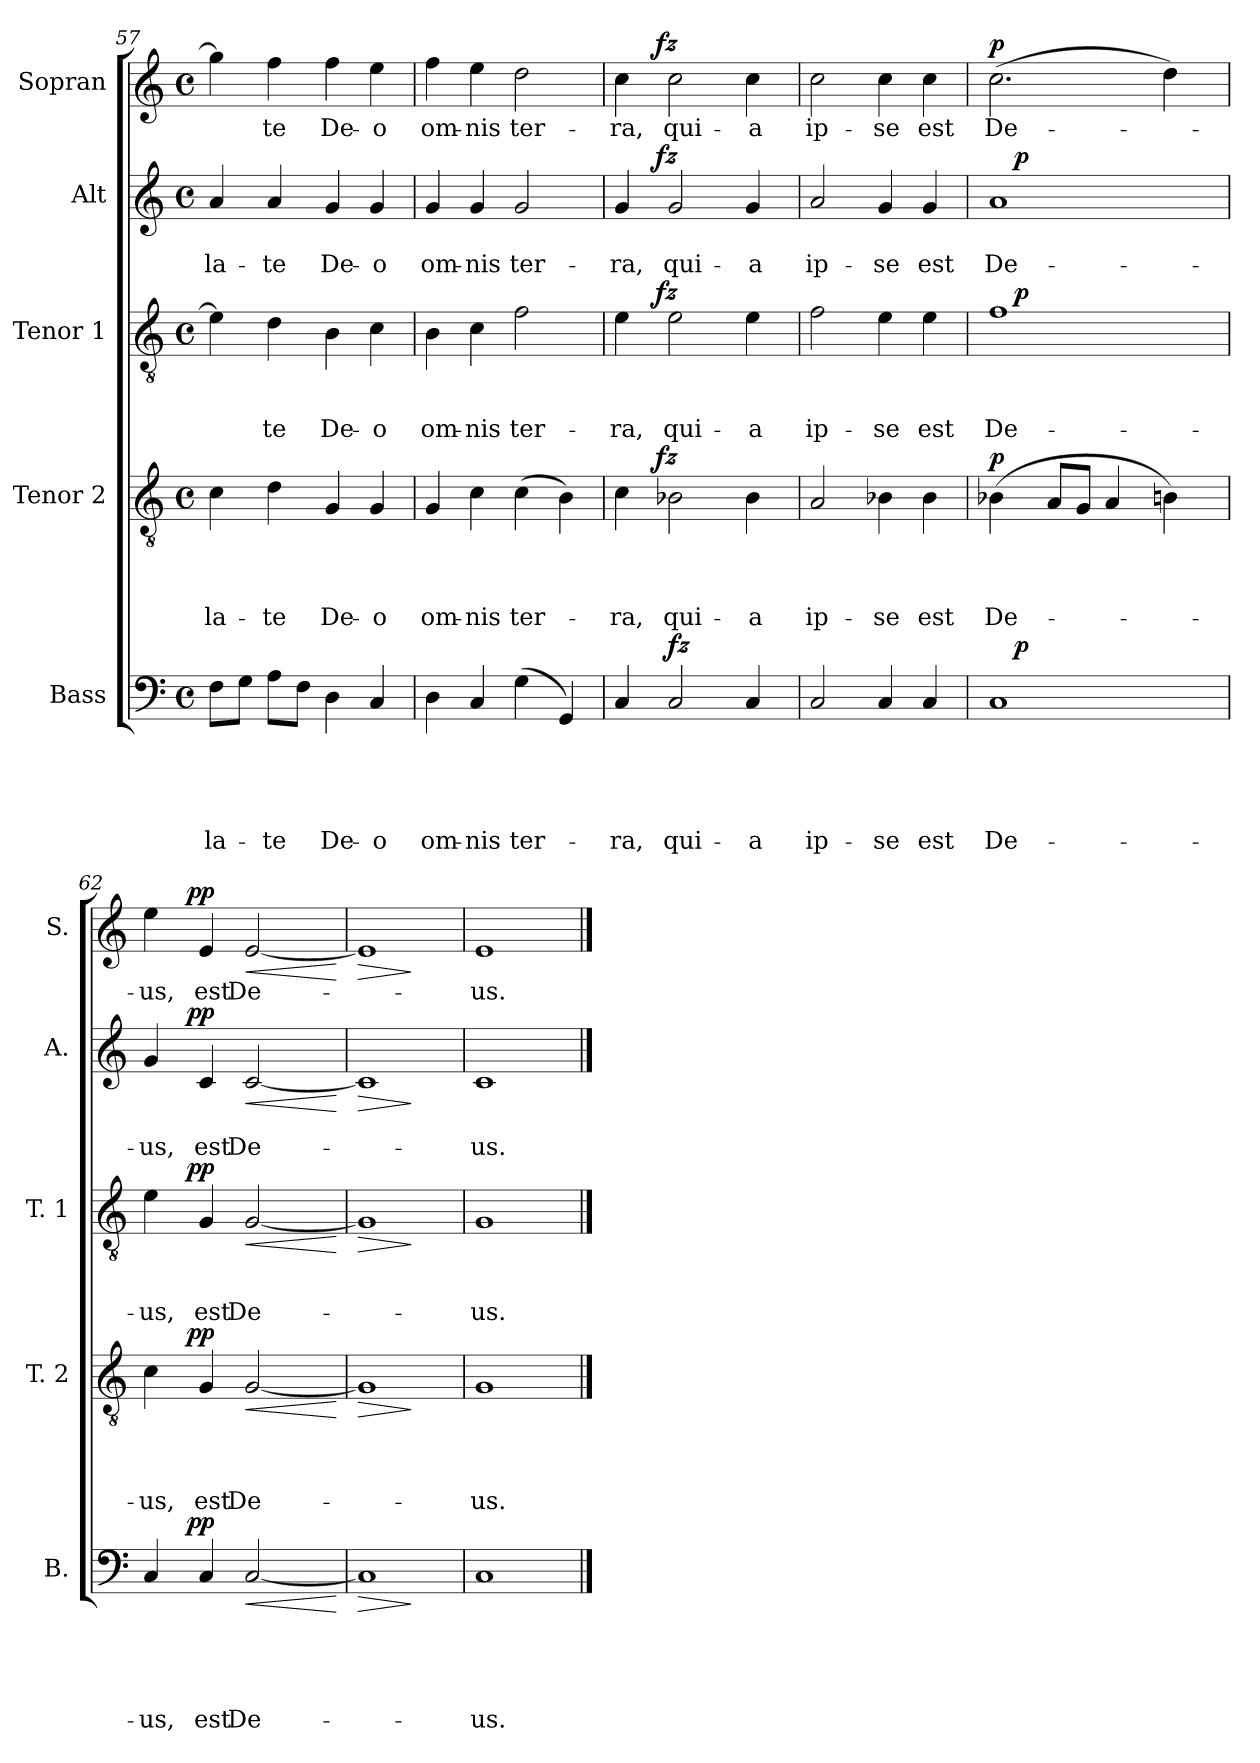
**kern	**text	**text	**text	**text	**text	**dynam	**kern	**text	**text	**text	**text	**dynam	**kern	**text	**text	**text	**dynam	**kern	**text	**text	**dynam	**kern	**text	**dynam
*part5	*part5	*part5	*part5	*part5	*part5	*part5	*part4	*part4	*part4	*part4	*part4	*part4	*part3	*part3	*part3	*part3	*part3	*part2	*part2	*part2	*part2	*part1	*part1	*part1
*staff5	*staff5	*staff5	*staff5	*staff5	*staff5	*staff5	*staff4	*staff4	*staff4	*staff4	*staff4	*staff4	*staff3	*staff3	*staff3	*staff3	*staff3	*staff2	*staff2	*staff2	*staff2	*staff1	*staff1	*staff1
*I"Bass	*	*	*	*	*	*	*I"Tenor 2	*	*	*	*	*	*I"Tenor 1	*	*	*	*	*I"Alt	*	*	*	*I"Sopran	*	*
*I'B.	*	*	*	*	*	*	*I'T. 2	*	*	*	*	*	*I'T. 1	*	*	*	*	*I'A.	*	*	*	*I'S.	*	*
*clefF4	*	*	*	*	*	*	*clefGv2	*	*	*	*	*	*clefGv2	*	*	*	*	*clefG2	*	*	*	*clefG2	*	*
*k[]	*	*	*	*	*	*	*k[]	*	*	*	*	*	*k[]	*	*	*	*	*k[]	*	*	*	*k[]	*	*
*C:	*	*	*	*	*	*	*C:	*	*	*	*	*	*C:	*	*	*	*	*C:	*	*	*	*C:	*	*
*M4/4	*	*	*	*	*	*	*M4/4	*	*	*	*	*	*M4/4	*	*	*	*	*M4/4	*	*	*	*M4/4	*	*
*met(c)	*	*	*	*	*	*	*met(c)	*	*	*	*	*	*met(c)	*	*	*	*	*met(c)	*	*	*	*met(c)	*	*
=57	=57	=57	=57	=57	=57	=57	=57	=57	=57	=57	=57	=57	=57	=57	=57	=57	=57	=57	=57	=57	=57	=57	=57	=57
!	!	!	!	!	!LO:LY:b	!	!	!	!	!	!LO:LY:b	!	!	!	!	!	!	!	!	!LO:LY:b	!	!	!	!
8F\L	.	.	.	.	-la-	.	4c\	.	.	.	-la-	.	4e\]	.	.	.	.	4a/	.	-la-	.	4gg\]	.	.
8G\J	.	.	.	.	.	.	.	.	.	.	.	.	.	.	.	.	.	.	.	.	.	.	.	.
!	!	!	!	!	!LO:LY:b	!	!	!	!	!	!LO:LY:b	!	!	!	!	!LO:LY:b	!	!	!	!LO:LY:b	!	!	!LO:LY:b	!
8A\L	.	.	.	.	-te	.	4d\	.	.	.	-te	.	4d\	.	.	-te	.	4a/	.	-te	.	4ff\	-te	.
8F\J	.	.	.	.	.	.	.	.	.	.	.	.	.	.	.	.	.	.	.	.	.	.	.	.
!	!	!	!	!	!LO:LY:b	!	!	!	!	!	!LO:LY:b	!	!	!	!	!LO:LY:b	!	!	!	!LO:LY:b	!	!	!LO:LY:b	!
4D\	.	.	.	.	De-	.	4G/	.	.	.	De-	.	4B\	.	.	De-	.	4g/	.	De-	.	4ff\	De-	.
!	!	!	!	!	!LO:LY:b	!	!	!	!	!	!LO:LY:b	!	!	!	!	!LO:LY:b	!	!	!	!LO:LY:b	!	!	!LO:LY:b	!
4C/	.	.	.	.	-o	.	4G/	.	.	.	-o	.	4c\	.	.	-o	.	4g/	.	-o	.	4ee\	-o	.
=58	=58	=58	=58	=58	=58	=58	=58	=58	=58	=58	=58	=58	=58	=58	=58	=58	=58	=58	=58	=58	=58	=58	=58	=58
!	!	!	!	!	!LO:LY:b	!	!	!	!	!	!LO:LY:b	!	!	!	!	!LO:LY:b	!	!	!	!LO:LY:b	!	!	!LO:LY:b	!
4D\	.	.	.	.	om-	.	4G/	.	.	.	om-	.	4B\	.	.	om-	.	4g/	.	om-	.	4ff\	om-	.
!	!	!	!	!	!LO:LY:b	!	!	!	!	!	!LO:LY:b	!	!	!	!	!LO:LY:b	!	!	!	!LO:LY:b	!	!	!LO:LY:b	!
4C/	.	.	.	.	-nis	.	4c\	.	.	.	-nis	.	4c\	.	.	-nis	.	4g/	.	-nis	.	4ee\	-nis	.
!	!	!	!	!	!LO:LY:b	!	!	!	!	!	!LO:LY:b	!	!	!	!	!LO:LY:b	!	!	!	!LO:LY:b	!	!	!LO:LY:b	!
(>4G\	.	.	.	.	ter-	.	(>4c\	.	.	.	ter-	.	2f\	.	.	ter-	.	2g/	.	ter-	.	2dd\	ter-	.
4GG/)	.	.	.	.	.	.	4B\)	.	.	.	.	.	.	.	.	.	.	.	.	.	.	.	.	.
!!LO:PB:g=z
=59	=59	=59	=59	=59	=59	=59	=59	=59	=59	=59	=59	=59	=59	=59	=59	=59	=59	=59	=59	=59	=59	=59	=59	=59
!	!	!	!	!	!LO:LY:b	!	!	!	!	!	!LO:LY:b	!	!	!	!	!LO:LY:b	!	!	!	!LO:LY:b	!	!	!LO:LY:b	!
*	*	*	*	*	*	*	*^	*	*	*	*	*	*^	*	*	*	*	*^	*	*	*	*^	*	*
4C/	.	.	.	.	-ra,	.	4c\	8..ryy	.	.	.	-ra,	.	4e\	8..ryy	.	.	-ra,	.	4g/	8..ryy	.	-ra,	.	4cc\	8..ryy	-ra,	.
!	!	!	!	!	!	!	!	!	!	!	!	!	!LO:DY:a	!	!	!	!	!	!LO:DY:a	!	!	!	!	!LO:DY:a	!	!	!	!LO:DY:a
.	.	.	.	.	.	.	.	2ryy	.	.	.	.	fz	.	2ryy	.	.	.	fz	.	2ryy	.	.	fz	.	2ryy	.	fz
!	!	!	!	!	!LO:LY:b	!LO:DY:a	!	!	!	!	!	!LO:LY:b	!	!	!	!	!	!LO:LY:b	!	!	!	!	!LO:LY:b	!	!	!	!LO:LY:b	!
2C/	.	.	.	.	qui-	fz	2B-X\	.	.	.	.	qui-	.	2e\	.	.	.	qui-	.	2g/	.	.	qui-	.	2cc\	.	qui-	.
.	.	.	.	.	.	.	.	4ryy	.	.	.	.	.	.	4ryy	.	.	.	.	.	4ryy	.	.	.	.	4ryy	.	.
!	!	!	!	!	!LO:LY:b	!	!	!	!	!	!	!LO:LY:b	!	!	!	!	!	!LO:LY:b	!	!	!	!	!LO:LY:b	!	!	!	!LO:LY:b	!
4C/	.	.	.	.	-a	.	4B-\	.	.	.	.	-a	.	4e\	.	.	.	-a	.	4g/	.	.	-a	.	4cc\	.	-a	.
.	.	.	.	.	.	.	.	32ryy	.	.	.	.	.	.	32ryy	.	.	.	.	.	32ryy	.	.	.	.	32ryy	.	.
=60	=60	=60	=60	=60	=60	=60	=60	=60	=60	=60	=60	=60	=60	=60	=60	=60	=60	=60	=60	=60	=60	=60	=60	=60	=60	=60	=60	=60
!	!	!	!	!	!LO:LY:b	!	!	!	!	!	!	!LO:LY:b	!	!	!	!	!	!LO:LY:b	!	!	!	!	!LO:LY:b	!	!	!	!LO:LY:b	!
*	*	*	*	*	*	*	*v	*v	*	*	*	*	*	*	*	*	*	*	*	*v	*v	*	*	*	*v	*v	*	*
*	*	*	*	*	*	*	*	*	*	*	*	*	*v	*v	*	*	*	*	*	*	*	*	*	*	*
2C/	.	.	.	.	ip-	.	2A/	.	.	.	ip-	.	2f\	.	.	ip-	.	2a/	.	ip-	.	2cc\	ip-	.
!	!	!	!	!	!LO:LY:b	!	!	!	!	!	!LO:LY:b	!	!	!	!	!LO:LY:b	!	!	!	!LO:LY:b	!	!	!LO:LY:b	!
4C/	.	.	.	.	-se	.	4B-X\	.	.	.	-se	.	4e\	.	.	-se	.	4g/	.	-se	.	4cc\	-se	.
!	!	!	!	!	!LO:LY:b	!	!	!	!	!	!LO:LY:b	!	!	!	!	!LO:LY:b	!	!	!	!LO:LY:b	!	!	!LO:LY:b	!
4C/	.	.	.	.	est	.	4B-\	.	.	.	est	.	4e\	.	.	est	.	4g/	.	est	.	4cc\	est	.
=61	=61	=61	=61	=61	=61	=61	=61	=61	=61	=61	=61	=61	=61	=61	=61	=61	=61	=61	=61	=61	=61	=61	=61	=61
!	!	!	!	!	!LO:LY:b	!	!	!	!	!	!LO:LY:b	!LO:DY:a	!	!	!	!LO:LY:b	!	!	!	!LO:LY:b	!	!	!LO:LY:b	!LO:DY:a
*^	*	*	*	*	*	*	*	*	*	*	*	*	*^	*	*	*	*	*^	*	*	*	*	*	*
1C	16.ryy	.	.	.	.	De-	.	(>4B-X\	.	.	.	De-	p	1f	16.ryy	.	.	De-	.	1a	16.ryy	.	De-	.	(>2.cc\	De-	p
!	!	!	!	!	!	!	!LO:DY:a	!	!	!	!	!	!	!	!	!	!	!	!LO:DY:a	!	!	!	!	!LO:DY:a	!	!	!
.	2ryy	.	.	.	.	.	p	.	.	.	.	.	.	.	2ryy	.	.	.	p	.	2ryy	.	.	p	.	.	.
.	.	.	.	.	.	.	.	8A/L	.	.	.	.	.	.	.	.	.	.	.	.	.	.	.	.	.	.	.
.	.	.	.	.	.	.	.	8G/J	.	.	.	.	.	.	.	.	.	.	.	.	.	.	.	.	.	.	.
.	.	.	.	.	.	.	.	4A/	.	.	.	.	.	.	.	.	.	.	.	.	.	.	.	.	.	.	.
.	4ryy	.	.	.	.	.	.	.	.	.	.	.	.	.	4ryy	.	.	.	.	.	4ryy	.	.	.	.	.	.
.	.	.	.	.	.	.	.	4Bn\)	.	.	.	.	.	.	.	.	.	.	.	.	.	.	.	.	4dd\)	.	.
.	8ryy	.	.	.	.	.	.	.	.	.	.	.	.	.	8ryy	.	.	.	.	.	8ryy	.	.	.	.	.	.
.	32ryy	.	.	.	.	.	.	.	.	.	.	.	.	.	32ryy	.	.	.	.	.	32ryy	.	.	.	.	.	.
=62	=62	=62	=62	=62	=62	=62	=62	=62	=62	=62	=62	=62	=62	=62	=62	=62	=62	=62	=62	=62	=62	=62	=62	=62	=62	=62	=62
!	!	!	!	!	!	!LO:LY:b	!	!	!	!	!	!LO:LY:b	!	!	!	!	!	!LO:LY:b	!	!	!	!	!LO:LY:b	!	!	!LO:LY:b	!
*	*	*	*	*	*	*	*	*^	*	*	*	*	*	*	*	*	*	*	*	*	*	*	*	*	*^	*	*
4C/	8..ryy	.	.	.	.	-us,	.	4c\	8..ryy	.	.	.	-us,	.	4e\	8..ryy	.	.	-us,	.	4g/	8..ryy	.	-us,	.	4ee\	8..ryy	-us,	.
!	!	!	!	!	!	!	!LO:DY:a	!	!	!	!	!	!	!LO:DY:a	!	!	!	!	!	!LO:DY:a	!	!	!	!	!LO:DY:a	!	!	!	!LO:DY:a
.	2ryy	.	.	.	.	.	pp	.	2ryy	.	.	.	.	pp	.	2ryy	.	.	.	pp	.	2ryy	.	.	pp	.	2ryy	.	pp
!	!	!	!	!	!	!LO:LY:b	!	!	!	!	!	!	!LO:LY:b	!	!	!	!	!	!LO:LY:b	!	!	!	!	!LO:LY:b	!	!	!	!LO:LY:b	!
4C/	.	.	.	.	.	est	.	4G/	.	.	.	.	est	.	4G/	.	.	.	est	.	4c/	.	.	est	.	4e/	.	est	.
!	!	!	!	!	!	!LO:LY:b	!LO:HP:b	!	!	!	!	!	!LO:LY:b	!LO:HP:b	!	!	!	!	!LO:LY:b	!LO:HP:b	!	!	!	!LO:LY:b	!LO:HP:b	!	!	!LO:LY:b	!LO:HP:b
[<2C/	.	.	.	.	.	De-	<	[<2G/	.	.	.	.	De-	<	[<2G/	.	.	.	De-	<	[<2c/	.	.	De-	<	[<2e/	.	De-	<
.	4ryy	.	.	.	.	.	.	.	4ryy	.	.	.	.	.	.	4ryy	.	.	.	.	.	4ryy	.	.	.	.	4ryy	.	.
.	32ryy	.	.	.	.	.	.	.	32ryy	.	.	.	.	.	.	32ryy	.	.	.	.	.	32ryy	.	.	.	.	32ryy	.	.
.	.	.	.	.	.	.	[	.	.	.	.	.	.	[	.	.	.	.	.	[	.	.	.	.	[	.	.	.	[
=63	=63	=63	=63	=63	=63	=63	=63	=63	=63	=63	=63	=63	=63	=63	=63	=63	=63	=63	=63	=63	=63	=63	=63	=63	=63	=63	=63	=63	=63
!	!	!	!	!	!	!	!LO:HP:b	!	!	!	!	!	!	!LO:HP:b	!	!	!	!	!	!LO:HP:b	!	!	!	!	!LO:HP:b	!	!	!	!LO:HP:b
*v	*v	*	*	*	*	*	*	*	*	*	*	*	*	*	*v	*v	*	*	*	*	*v	*v	*	*	*	*v	*v	*	*
*	*	*	*	*	*	*	*v	*v	*	*	*	*	*	*	*	*	*	*	*	*	*	*	*	*	*
1C]	.	.	.	.	.	>	1G]	.	.	.	.	>	1G]	.	.	.	>	1c]	.	.	>	1e]	.	>
.	.	.	.	.	.	]	.	.	.	.	.	]	.	.	.	.	]	.	.	.	]	.	.	]
=64	=64	=64	=64	=64	=64	=64	=64	=64	=64	=64	=64	=64	=64	=64	=64	=64	=64	=64	=64	=64	=64	=64	=64	=64
!	!	!	!	!	!LO:LY:b	!	!	!	!	!	!LO:LY:b	!	!	!	!	!LO:LY:b	!	!	!	!LO:LY:b	!	!	!LO:LY:b	!
1C	.	.	.	.	-us.	.	1G	.	.	.	-us.	.	1G	.	.	-us.	.	1c	.	-us.	.	1e	-us.	.
==	==	==	==	==	==	==	==	==	==	==	==	==	==	==	==	==	==	==	==	==	==	==	==	==
*-	*-	*-	*-	*-	*-	*-	*-	*-	*-	*-	*-	*-	*-	*-	*-	*-	*-	*-	*-	*-	*-	*-	*-	*-
